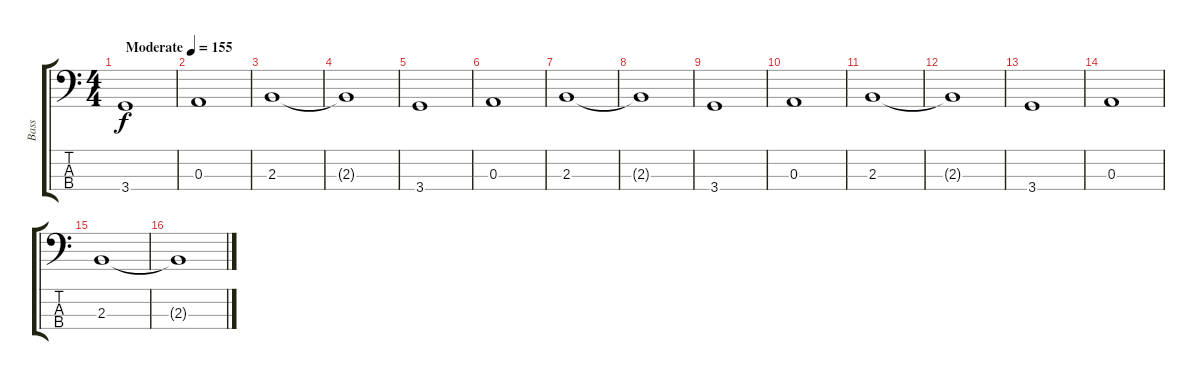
\track ("Bass" "Bass") {instrument electricbassfinger}
\staff {score tabs}
\tuning (G2 D2 A1 E1) {hide}
\ts (4 4)
\tempo (155 "Moderate")
\clef f4
\ks c
3.4.1{dy f instrument electricbassfinger} |
0.3.1 |
2.3.1 |
2.3{t}.1 |
3.4.1 |
0.3.1 |
2.3.1 |
2.3{t}.1 |
3.4.1 |
0.3.1 |
2.3.1 |
2.3{t}.1 |
3.4.1 |
0.3.1 |
2.3.1 |
2.3{t}.1
